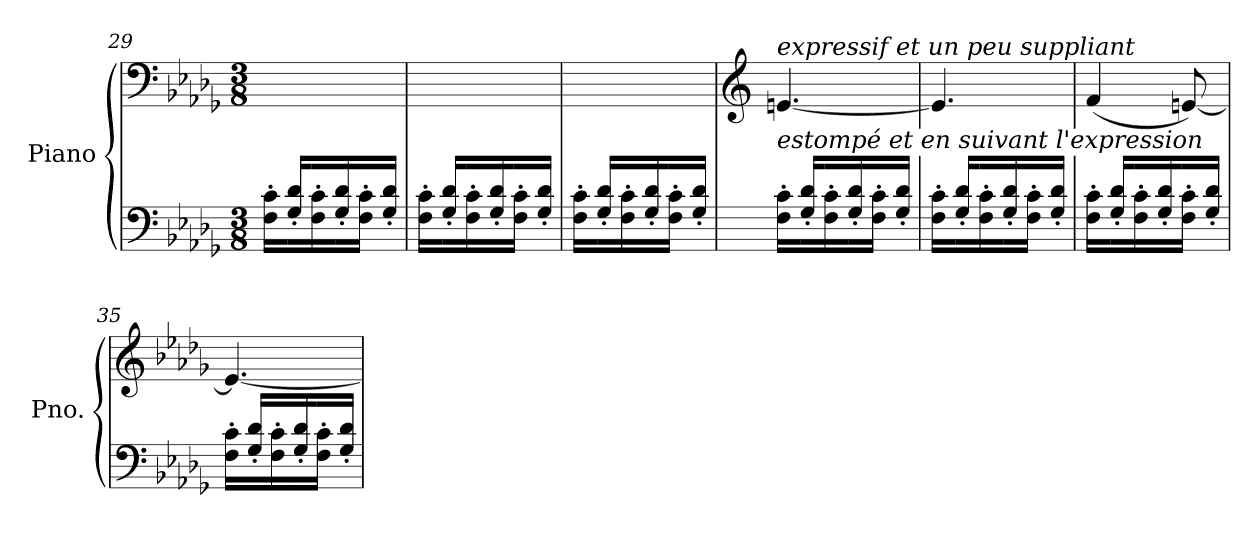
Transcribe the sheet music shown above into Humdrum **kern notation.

**kern	**kern	**dynam
*part1	*part1	*part1
*staff2	*staff1	*staff1/2
*I"Piano	*	*
*I'Pno.	*	*
*clefF4	*clefF4	*
*k[b-e-a-d-g-]	*k[b-e-a-d-g-]	*
*M3/8	*M3/8	*
=29	=29	=29
*^	*	*
16ryy	16F\'< 16c\'<LL	16ryy	.
16G-/'> 16d-/'>LL	16ryy	16ryy	.
16ryy	16F\'< 16c\'<	16ryy	.
16G-/'> 16d-/'>	16ryy	16ryy	.
16ryy	16F\'< 16c\'<JJ	16ryy	.
16G-/'> 16d-/'>JJ	16ryy	16ryy	.
=30	=30	=30	=30
!	!	!	!LO:DY:a
!	!	!	!LO:DY:n=1:a
16ryy	16F\'< 16c\'<LL	16ryy	other-dynamics pp
16G-/'> 16d-/'>LL	16ryy	16ryy	.
16ryy	16F\'< 16c\'<	16ryy	.
16G-/'> 16d-/'>	16ryy	16ryy	.
16ryy	16F\'< 16c\'<JJ	16ryy	.
16G-/'> 16d-/'>JJ	16ryy	16ryy	.
=31	=31	=31	=31
16ryy	16F\'< 16c\'<LL	16ryy	.
16G-/'> 16d-/'>LL	16ryy	16ryy	.
16ryy	16F\'< 16c\'<	16ryy	.
16G-/'> 16d-/'>	16ryy	16ryy	.
16ryy	16F\'< 16c\'<JJ	16ryy	.
16G-/'> 16d-/'>JJ	16ryy	16ryy	.
!!LO:PB:g=z
=32	=32	=32	=32
*	*	*clefG2	*
!	!	!LO:TX:i:t=expressif et un peu suppliant	!
!LO:TX:i:t=estompé et en suivant l'expression	!	!	!
16ryy	16F\' 16c\'LL	[4.en/	.
16G-/'> 16d-/'>LL	16ryy	.	.
16ryy	16F\' 16c\'	.	.
16G-/'> 16d-/'>	16ryy	.	.
16ryy	16F\' 16c\'JJ	.	.
16G-/'> 16d-/'>JJ	16ryy	.	.
=33	=33	=33	=33
16ryy	16F\' 16c\'LL	4.e/]	.
16G-/'> 16d-/'>LL	16ryy	.	.
16ryy	16F\' 16c\'	.	.
16G-/'> 16d-/'>	16ryy	.	.
16ryy	16F\' 16c\'JJ	.	.
16G-/'> 16d-/'>JJ	16ryy	.	.
=34	=34	=34	=34
16ryy	16F\' 16c\'LL	(<4f/	.
16G-/'> 16d-/'>LL	16ryy	.	.
16ryy	16F\' 16c\'	.	.
16G-/'> 16d-/'>	16ryy	.	.
16ryy	16F\' 16c\'JJ	[8en/)	.
16G-/'> 16d-/'>JJ	16ryy	.	.
=35	=35	=35	=35
16ryy	16F\' 16c\'LL	4.e/_	.
16G-/'> 16d-/'>LL	16ryy	.	.
16ryy	16F\' 16c\'	.	.
16G-/'> 16d-/'>	16ryy	.	.
16ryy	16F\' 16c\'JJ	.	.
16G-/'> 16d-/'>JJ	16ryy	.	.
*v	*v	*	*
=	=	=
*-	*-	*-
